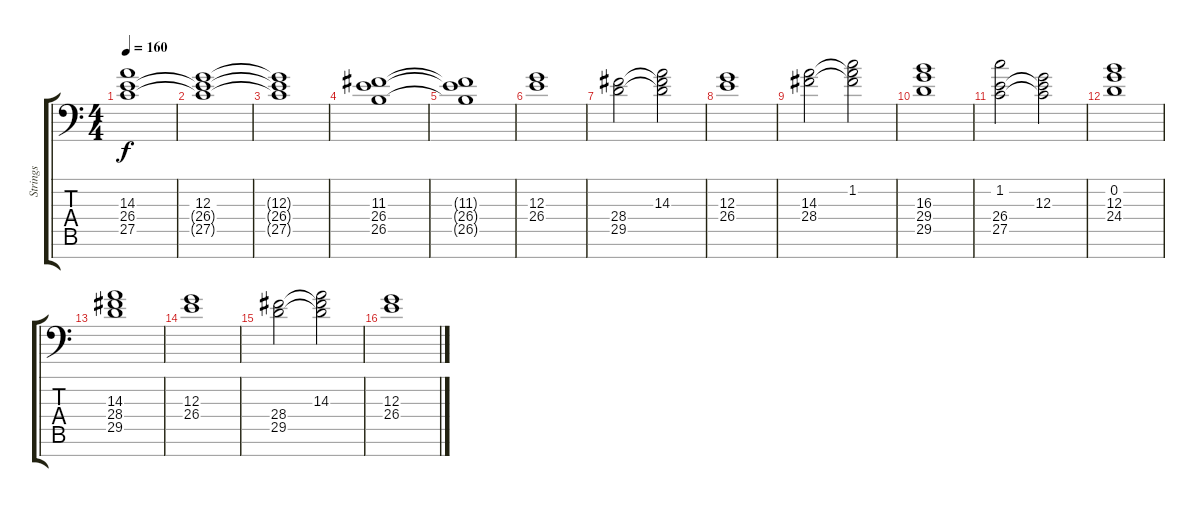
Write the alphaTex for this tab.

\track ("Strings" "Strings") {instrument synthstrings1}
\staff {score tabs}
\tuning (E5 B4 G3 D2 A1 E1 B-1) {hide}
\ts (4 4)
\tempo 160
\clef f4
\ks c
(14.3{t} 26.4{t} 27.5{t}).1{dy f} |
(12.3 26.4{t} 27.5{t}).1 |
(12.3{t} 26.4{t} 27.5{t}).1 |
(11.3 26.4 26.5).1 |
(11.3{t} 26.4{t} 26.5{t}).1 |
(12.3 26.4).1 |
(28.4 29.5).2 (14.3 28.4{t} 29.5{t}).2 |
(12.3 26.4).1 |
(14.3 28.4).2 (1.2 14.3{t} 28.4{t}).2 |
(16.3 29.4 29.5).1 |
(1.2 26.4 27.5).2 (12.3 26.4{t} 27.5{t}).2 |
(0.2 12.3 24.4).1 |
(14.3 28.4 29.5).1 |
(12.3 26.4).1 |
(28.4 29.5).2 (14.3 28.4{t} 29.5{t}).2 |
(12.3 26.4).1
